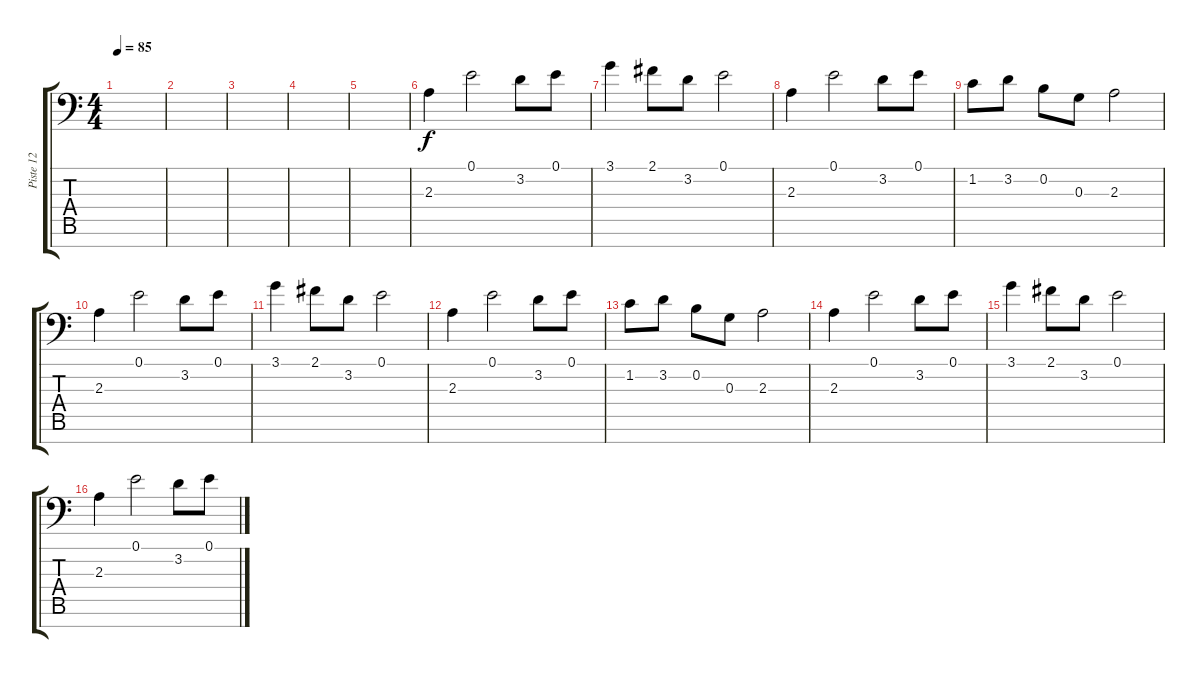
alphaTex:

\track ("Piste 12" "Piste 12") {instrument churchorgan}
\staff {score tabs}
\tuning (E4 B3 G3 D3 A2 E2 C-1) {hide}
\ts (4 4)
\tempo 85
\clef f4
\ks c
|
|
|
|
|
2.3.4 0.1.2 3.2.8 0.1.8 |
3.1.4 2.1.8 3.2.8 0.1.2 |
2.3.4 0.1.2 3.2.8 0.1.8 |
1.2.8 3.2.8 0.2.8 0.3.8 2.3.2 |
2.3.4 0.1.2 3.2.8 0.1.8 |
3.1.4 2.1.8 3.2.8 0.1.2 |
2.3.4 0.1.2 3.2.8 0.1.8 |
1.2.8 3.2.8 0.2.8 0.3.8 2.3.2 |
2.3.4 0.1.2 3.2.8 0.1.8 |
3.1.4 2.1.8 3.2.8 0.1.2 |
2.3.4 0.1.2 3.2.8 0.1.8
